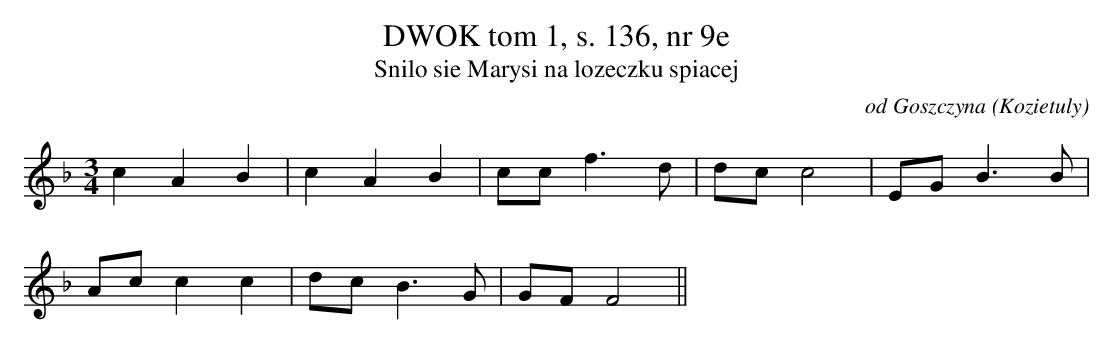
X:1
T:DWOK tom 1, s. 136, nr 9e
T:Snilo sie Marysi na lozeczku spiacej
O:od Goszczyna (Kozietuly)
M:3/4
L:1/8
K:F
c2A2B2 | c2A2B2 | ccf3d | dcc4 |EGB3B |
 Acc2c2 | dcB3G | GFF4||
